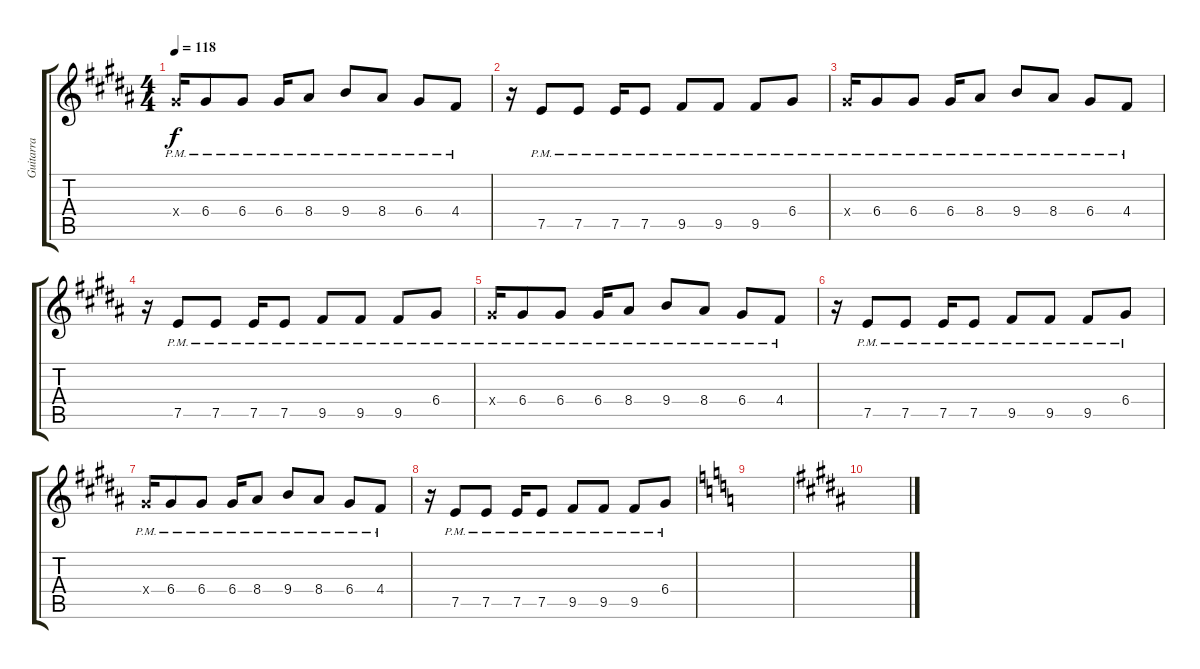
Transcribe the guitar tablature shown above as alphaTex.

\track ("Guitarra" "Guitarra") {instrument electricguitarmuted}
\staff {score tabs}
\tuning (E4 B3 G3 D3 A2 E2) {hide}
\ts (4 4)
\tempo 118
\clef g2
\ks b
6.4{pm x}.16{dy f} 6.4{pm}.8 6.4{pm}.8 6.4{pm}.16 8.4{pm}.8 9.4{pm}.8 8.4{pm}.8 6.4{pm}.8 4.4{pm}.8 |
r.16 7.5{pm}.8 7.5{pm}.8 7.5{pm}.16 7.5{pm}.8 9.5{pm}.8 9.5{pm}.8 9.5{pm}.8 6.4{pm}.8 |
6.4{pm x}.16 6.4{pm}.8 6.4{pm}.8 6.4{pm}.16 8.4{pm}.8 9.4{pm}.8 8.4{pm}.8 6.4{pm}.8 4.4{pm}.8 |
r.16 7.5{pm}.8 7.5{pm}.8 7.5{pm}.16 7.5{pm}.8 9.5{pm}.8 9.5{pm}.8 9.5{pm}.8 6.4{pm}.8 |
6.4{pm x}.16 6.4{pm}.8 6.4{pm}.8 6.4{pm}.16 8.4{pm}.8 9.4{pm}.8 8.4{pm}.8 6.4{pm}.8 4.4{pm}.8 |
r.16 7.5{pm}.8 7.5{pm}.8 7.5{pm}.16 7.5{pm}.8 9.5{pm}.8 9.5{pm}.8 9.5{pm}.8 6.4{pm}.8 |
6.4{pm x}.16 6.4{pm}.8 6.4{pm}.8 6.4{pm}.16 8.4{pm}.8 9.4{pm}.8 8.4{pm}.8 6.4{pm}.8 4.4{pm}.8 |
r.16 7.5{pm}.8 7.5{pm}.8 7.5{pm}.16 7.5{pm}.8 9.5{pm}.8 9.5{pm}.8 9.5{pm}.8 6.4{pm}.8 |
\ks c
|
\ks b
